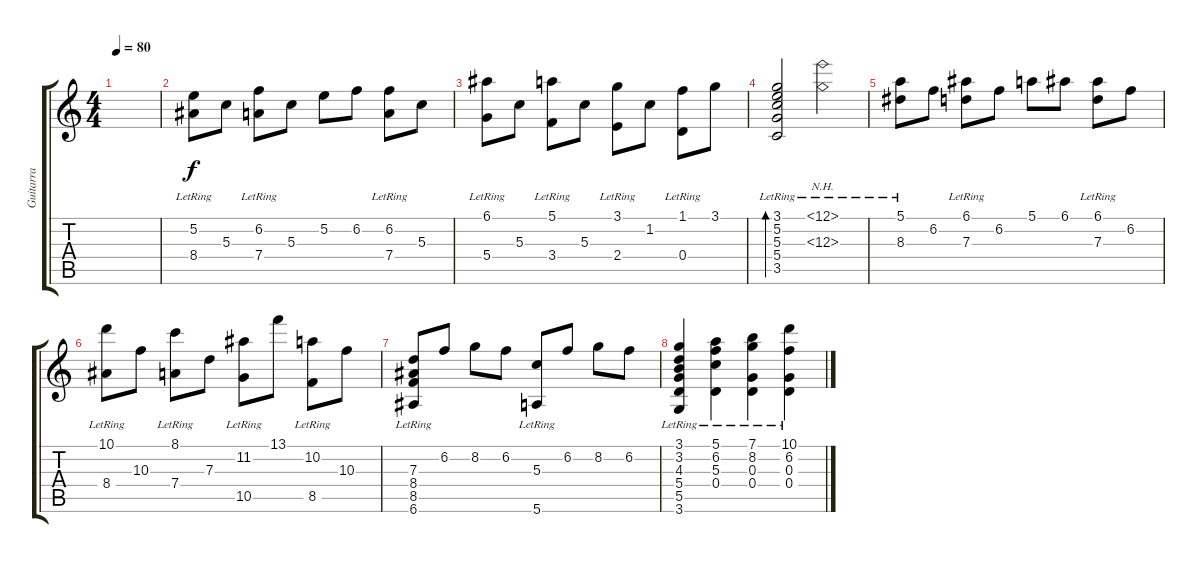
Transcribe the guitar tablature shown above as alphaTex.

\track ("Guitarra" "Guitarra") {instrument acousticguitarnylon}
\staff {score tabs}
\tuning (E4 B3 G3 D3 A2 E2) {hide}
\ts (4 4)
\tempo 80
\clef g2
\ks c
|
(5.2{lr} 8.4{lr}).8 5.3.8 (6.2{lr} 7.4{lr}).8 5.3.8 5.2.8 6.2.8 (6.2{lr} 7.4{lr}).8 5.3.8 |
(6.1{lr} 5.4{lr}).8 5.3.8 (5.1{lr} 3.4{lr}).8 5.3.8 (3.1{lr} 2.4{lr}).8 1.2.8 (1.1{lr} 0.4{lr}).8 3.1.8 |
(3.1{lr} 5.2{lr} 5.3{lr} 5.4{lr} 3.5{lr}).2{bd 480} (12.1{nh lr} 12.3{nh lr}).2 |
(5.1{lr} 8.3{lr}).8 6.2.8 (6.1{lr} 7.3{lr}).8 6.2.8 5.1.8 6.1.8 (6.1{lr} 7.3{lr}).8 6.2.8 |
(10.1{lr} 8.4{lr}).8 10.3.8 (8.1{lr} 7.4{lr}).8 7.3.8 (11.2{lr} 10.5{lr}).8 13.1.8 (10.2{lr} 8.5{lr}).8 10.3.8 |
(7.3{lr} 8.4{lr} 8.5{lr} 6.6{lr}).8 6.2.8 8.2.8 6.2.8 (5.3{lr} 5.6{lr}).8 6.2.8 8.2.8 6.2.8 |
(3.1{lr} 3.2{lr} 4.3{lr} 5.4{lr} 5.5{lr} 3.6{lr}).4 (5.1{lr} 6.2{lr} 5.3{lr} 0.4{lr}).4 (7.1{lr} 8.2{lr} 0.3{lr} 0.4{lr}).4 (10.1{lr} 6.2{lr} 0.3{lr} 0.4{lr}).4
